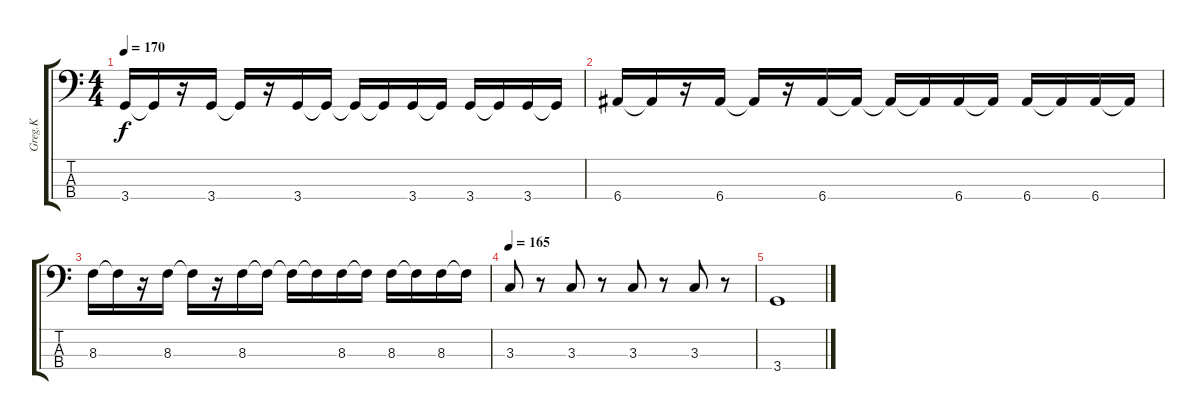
\track ("Greg.K" "Greg.K") {instrument electricbasspick}
\staff {score tabs}
\tuning (G2 D2 A1 E1) {hide}
\ts (4 4)
\tempo 170
\clef f4
\ks c
3.4.16{dy f} 3.4{t}.16 r.16 3.4.16 3.4{t}.16 r.16 3.4.16 3.4{t}.16 3.4{t}.16 3.4{t}.16 3.4.16 3.4{t}.16 3.4.16 3.4{t}.16 3.4.16 3.4{t}.16 |
6.4.16 6.4{t}.16 r.16 6.4.16 6.4{t}.16 r.16 6.4.16 6.4{t}.16 6.4{t}.16 6.4{t}.16 6.4.16 6.4{t}.16 6.4.16 6.4{t}.16 6.4.16 6.4{t}.16 |
8.3.16 8.3{t}.16 r.16 8.3.16 8.3{t}.16 r.16 8.3.16 8.3{t}.16 8.3{t}.16 8.3{t}.16 8.3.16 8.3{t}.16 8.3.16 8.3{t}.16 8.3.16 8.3{t}.16 |
\tempo 165
3.3.8 r.8 3.3.8 r.8 3.3.8 r.8 3.3.8 r.8 |
3.4.1
